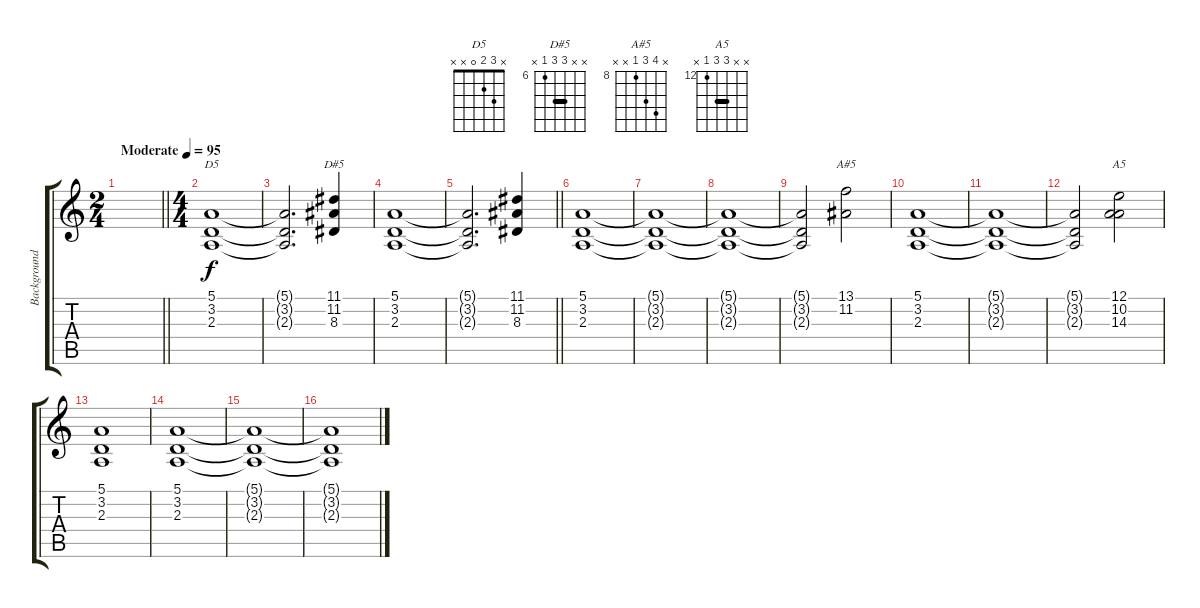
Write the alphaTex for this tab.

\track ("Background" "Background") {instrument pad2warm}
\staff {score tabs}
\tuning (E4 B3 G3 D3 A2 E2) {hide}
\chord ("D5" x 3 2 0 x x)
\chord ("D#5" x x 8 8 6 x) {firstfret 6 barre 8}
\chord ("A#5" x 11 10 8 x x) {firstfret 8}
\chord ("A5" x x 14 14 12 x) {firstfret 12 barre 14}
\ts (2 4)
\tempo (95 "Moderate")
\clef g2
\barLineRight lightlight
\ks c
|
\ts (4 4)
\section ("" "")
(5.1 3.2 2.3).1{ch "D5"} |
(5.1{t} 3.2{t} 2.3{t}).2{d} (11.1 11.2 8.3).4{ch "D#5"} |
(5.1 3.2 2.3).1 |
\barLineRight lightlight
(5.1{t} 3.2{t} 2.3{t}).2{d} (11.1 11.2 8.3).4 |
\section ("" "")
(5.1 3.2 2.3).1 |
(5.1{t} 3.2{t} 2.3{t}).1 |
(5.1{t} 3.2{t} 2.3{t}).1 |
(5.1{t} 3.2{t} 2.3{t}).2 (13.1 11.2).2{ch "A#5"} |
(5.1 3.2 2.3).1 |
(5.1{t} 3.2{t} 2.3{t}).1 |
(5.1{t} 3.2{t} 2.3{t}).2 (12.1 10.2 14.3).2{ch "A5"} |
(5.1 3.2 2.3).1 |
(5.1 3.2 2.3).1 |
(5.1{t} 3.2{t} 2.3{t}).1 |
(5.1{t} 3.2{t} 2.3{t}).1
